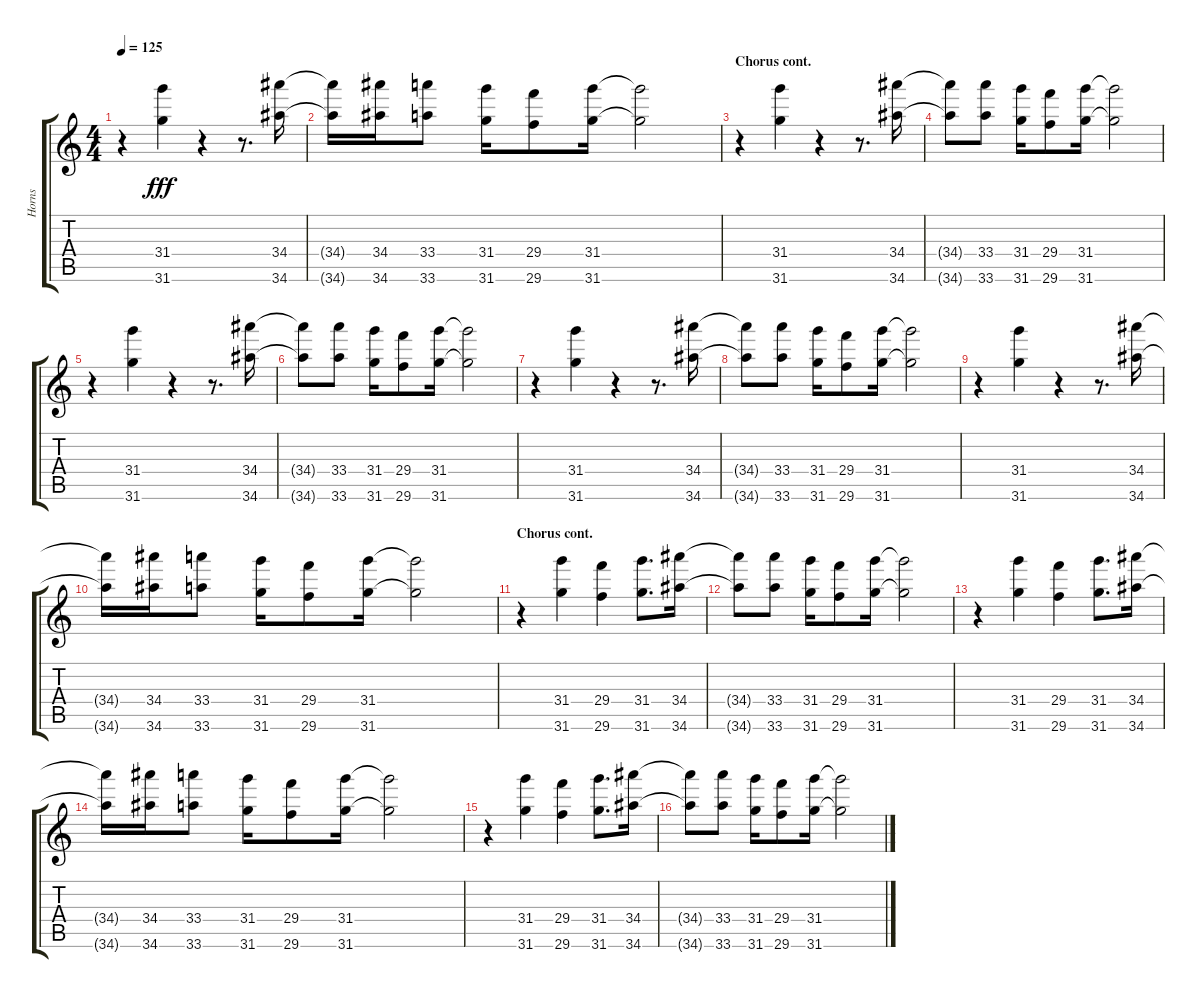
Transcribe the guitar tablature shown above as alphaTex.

\track ("Horns" "Horns") {instrument electricguitarclean}
\staff {score tabs}
\tuning (D4 A3 F3 C3 G2 C2) {hide}
\ts (4 4)
\tempo 125
\clef g2
\ks aminor
r.4{dy fff} (31.4 31.6).4 r.4 r.8{d} (34.4 34.6).16 |
(34.4{t} 34.6{t}).16 (34.4 34.6).16 (33.4 33.6).8 (31.4 31.6).16 (29.4 29.6).8 (31.4 31.6).16 (31.4{t} 31.6{t}).2 |
\section ("" "Chorus cont.")
r.4 (31.4 31.6).4 r.4 r.8{d} (34.4 34.6).16 |
(34.4{t} 34.6{t}).8 (33.4 33.6).8 (31.4 31.6).16 (29.4 29.6).8 (31.4 31.6).16 (31.4{t} 31.6{t}).2 |
r.4 (31.4 31.6).4 r.4 r.8{d} (34.4 34.6).16 |
(34.4{t} 34.6{t}).8 (33.4 33.6).8 (31.4 31.6).16 (29.4 29.6).8 (31.4 31.6).16 (31.4{t} 31.6{t}).2 |
r.4 (31.4 31.6).4 r.4 r.8{d} (34.4 34.6).16 |
(34.4{t} 34.6{t}).8 (33.4 33.6).8 (31.4 31.6).16 (29.4 29.6).8 (31.4 31.6).16 (31.4{t} 31.6{t}).2 |
r.4 (31.4 31.6).4 r.4 r.8{d} (34.4 34.6).16 |
(34.4{t} 34.6{t}).16 (34.4 34.6).16 (33.4 33.6).8 (31.4 31.6).16 (29.4 29.6).8 (31.4 31.6).16 (31.4{t} 31.6{t}).2 |
\section ("" "Chorus cont.")
r.4 (31.4 31.6).4 (29.4 29.6).4 (31.4 31.6).8{d} (34.4 34.6).16 |
(34.4{t} 34.6{t}).8 (33.4 33.6).8 (31.4 31.6).16 (29.4 29.6).8 (31.4 31.6).16 (31.4{t} 31.6{t}).2 |
r.4 (31.4 31.6).4 (29.4 29.6).4 (31.4 31.6).8{d} (34.4 34.6).16 |
(34.4{t} 34.6{t}).16 (34.4 34.6).16 (33.4 33.6).8 (31.4 31.6).16 (29.4 29.6).8 (31.4 31.6).16 (31.4{t} 31.6{t}).2 |
r.4 (31.4 31.6).4 (29.4 29.6).4 (31.4 31.6).8{d} (34.4 34.6).16 |
(34.4{t} 34.6{t}).8 (33.4 33.6).8 (31.4 31.6).16 (29.4 29.6).8 (31.4 31.6).16 (31.4{t} 31.6{t}).2
